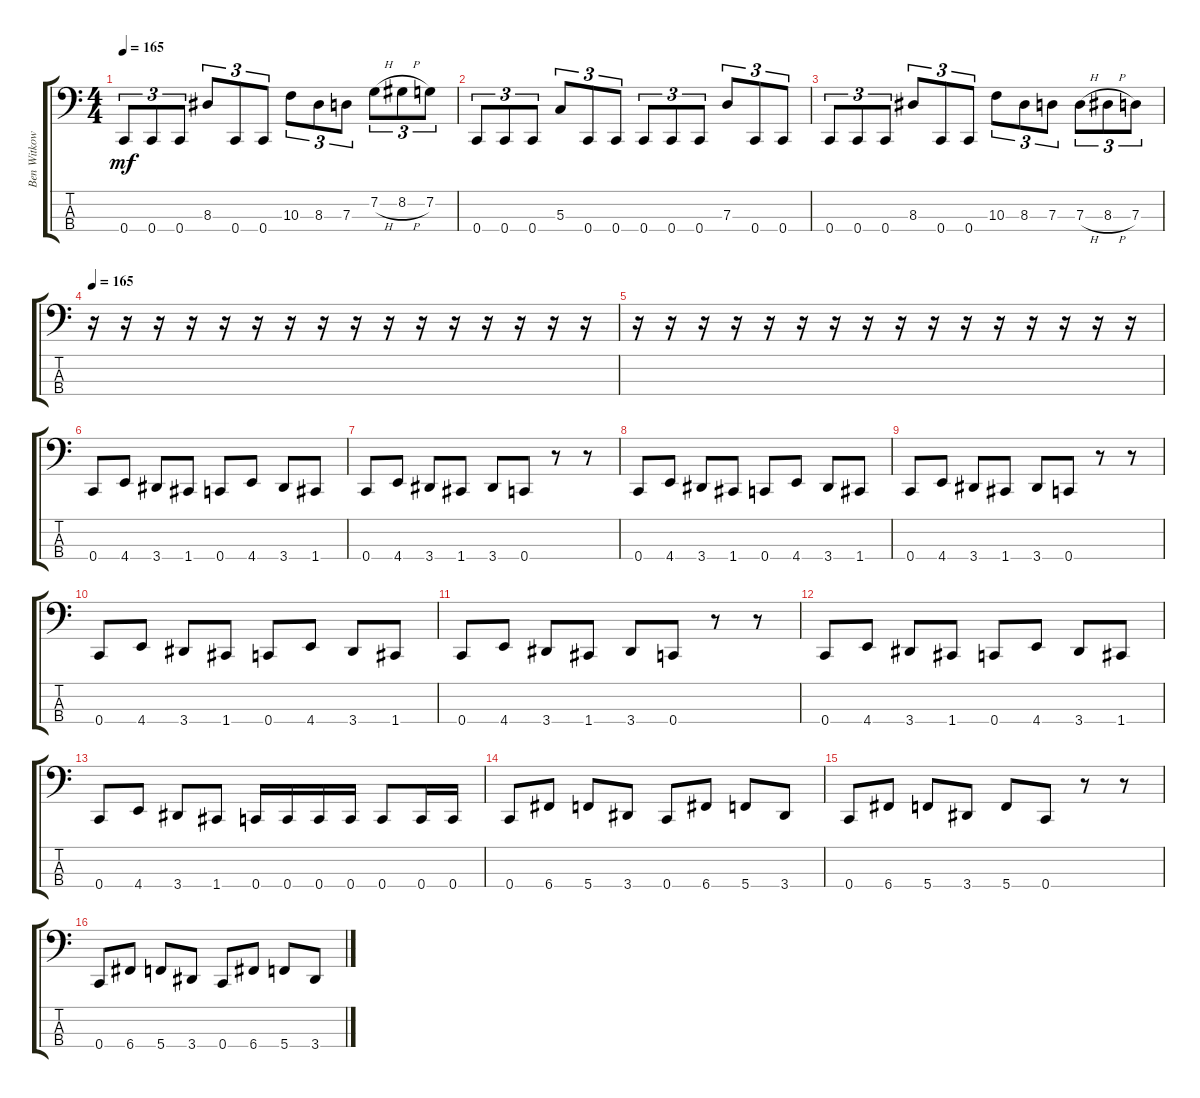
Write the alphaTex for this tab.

\track ("Ben Witkowski" "Ben Witkow") {instrument electricbassfinger}
\staff {score tabs}
\tuning (F2 C2 G1 C1) {hide}
\ts (4 4)
\tempo 165
\clef f4
\ks c
0.4.8{tu (3 2) dy mf} 0.4.8{tu (3 2)} 0.4.8{tu (3 2)} 8.3.8{tu (3 2)} 0.4.8{tu (3 2)} 0.4.8{tu (3 2)} 10.3.8{tu (3 2)} 8.3.8{tu (3 2)} 7.3.8{tu (3 2)} 7.2{h}.8{tu (3 2)} 8.2{h}.8{tu (3 2)} 7.2.8{tu (3 2)} |
0.4.8{tu (3 2)} 0.4.8{tu (3 2)} 0.4.8{tu (3 2)} 5.3.8{tu (3 2)} 0.4.8{tu (3 2)} 0.4.8{tu (3 2)} 0.4.8{tu (3 2)} 0.4.8{tu (3 2)} 0.4.8{tu (3 2)} 7.3.8{tu (3 2)} 0.4.8{tu (3 2)} 0.4.8{tu (3 2)} |
0.4.8{tu (3 2)} 0.4.8{tu (3 2)} 0.4.8{tu (3 2)} 8.3.8{tu (3 2)} 0.4.8{tu (3 2)} 0.4.8{tu (3 2)} 10.3.8{tu (3 2)} 8.3.8{tu (3 2)} 7.3.8{tu (3 2)} 7.3{h}.8{tu (3 2)} 8.3{h}.8{tu (3 2)} 7.3.8{tu (3 2)} |
\tempo 165
r.16 r.16 r.16 r.16 r.16 r.16 r.16 r.16 r.16 r.16 r.16 r.16 r.16 r.16 r.16 r.16 |
r.16 r.16 r.16 r.16 r.16 r.16 r.16 r.16 r.16 r.16 r.16 r.16 r.16 r.16 r.16 r.16 |
0.4.8 4.4.8 3.4.8 1.4.8 0.4.8 4.4.8 3.4.8 1.4.8 |
0.4.8 4.4.8 3.4.8 1.4.8 3.4.8 0.4.8 r.8 r.8 |
0.4.8 4.4.8 3.4.8 1.4.8 0.4.8 4.4.8 3.4.8 1.4.8 |
0.4.8 4.4.8 3.4.8 1.4.8 3.4.8 0.4.8 r.8 r.8 |
0.4.8 4.4.8 3.4.8 1.4.8 0.4.8 4.4.8 3.4.8 1.4.8 |
0.4.8 4.4.8 3.4.8 1.4.8 3.4.8 0.4.8 r.8 r.8 |
0.4.8 4.4.8 3.4.8 1.4.8 0.4.8 4.4.8 3.4.8 1.4.8 |
0.4.8 4.4.8 3.4.8 1.4.8 0.4.16 0.4.16 0.4.16 0.4.16 0.4.8 0.4.16 0.4.16 |
0.4.8 6.4.8 5.4.8 3.4.8 0.4.8 6.4.8 5.4.8 3.4.8 |
0.4.8 6.4.8 5.4.8 3.4.8 5.4.8 0.4.8 r.8 r.8 |
0.4.8 6.4.8 5.4.8 3.4.8 0.4.8 6.4.8 5.4.8 3.4.8
